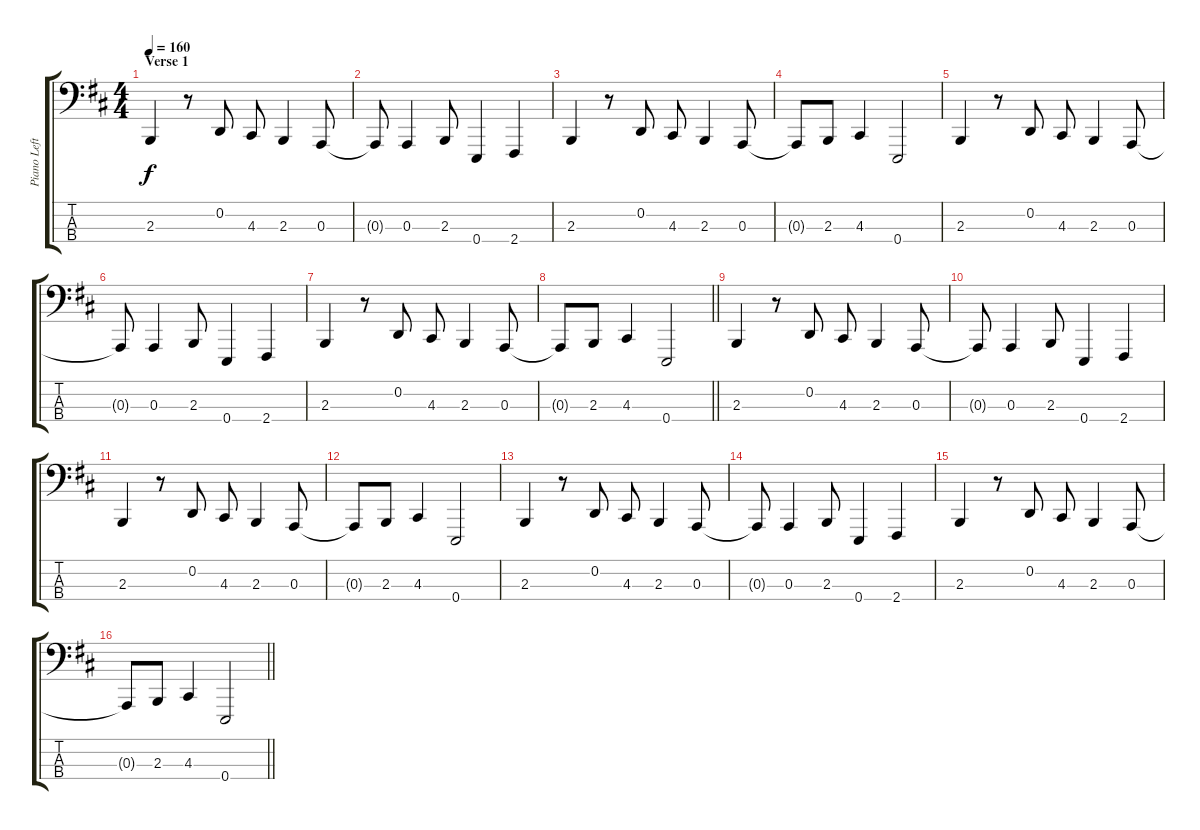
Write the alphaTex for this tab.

\track ("Piano Left Hand" "Piano Left") {instrument electricgrandpiano}
\staff {score tabs}
\tuning (G2 D2 A1 E1) {hide}
\ts (4 4)
\section ("" "Verse 1")
\tempo 160
\clef f4
\ks d
2.3.4{dy f} r.8 0.2.8 4.3.8 2.3.4 0.3.8 |
0.3{t}.8 0.3.4 2.3.8 0.4.4 2.4.4 |
2.3.4 r.8 0.2.8 4.3.8 2.3.4 0.3.8 |
0.3{t}.8 2.3.8 4.3.4 0.4.2 |
2.3.4 r.8 0.2.8 4.3.8 2.3.4 0.3.8 |
0.3{t}.8 0.3.4 2.3.8 0.4.4 2.4.4 |
2.3.4 r.8 0.2.8 4.3.8 2.3.4 0.3.8 |
\barLineRight lightlight
0.3{t}.8 2.3.8 4.3.4 0.4.2 |
2.3.4 r.8 0.2.8 4.3.8 2.3.4 0.3.8 |
0.3{t}.8 0.3.4 2.3.8 0.4.4 2.4.4 |
2.3.4 r.8 0.2.8 4.3.8 2.3.4 0.3.8 |
0.3{t}.8 2.3.8 4.3.4 0.4.2 |
2.3.4 r.8 0.2.8 4.3.8 2.3.4 0.3.8 |
0.3{t}.8 0.3.4 2.3.8 0.4.4 2.4.4 |
2.3.4 r.8 0.2.8 4.3.8 2.3.4 0.3.8 |
\barLineRight lightlight
0.3{t}.8 2.3.8 4.3.4 0.4.2
